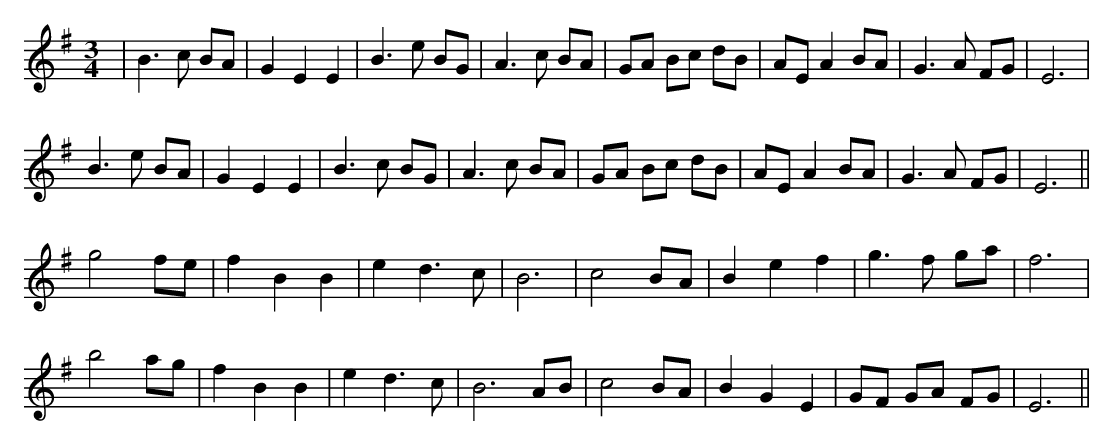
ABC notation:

X:1
M:3/4
K:Emin
|B3c BA|G2 E2 E2|B3e BG|A3c BA|GA Bc dB|AE A2 BA|G3A FG|E6|
B3e BA|G2 E2 E2|B3c BG|A3c BA|GA Bc dB|AE A2 BA|G3A FG|E6||
g4 fe|f2 B2 B2|e2 d3c|B6|c4 BA|B2 e2 f2|g3 f ga|f6|
b4 ag|f2 B2 B2|e2 d3c|B6 AB|c4 BA|B2 G2 E2|GF GA FG|E6||
